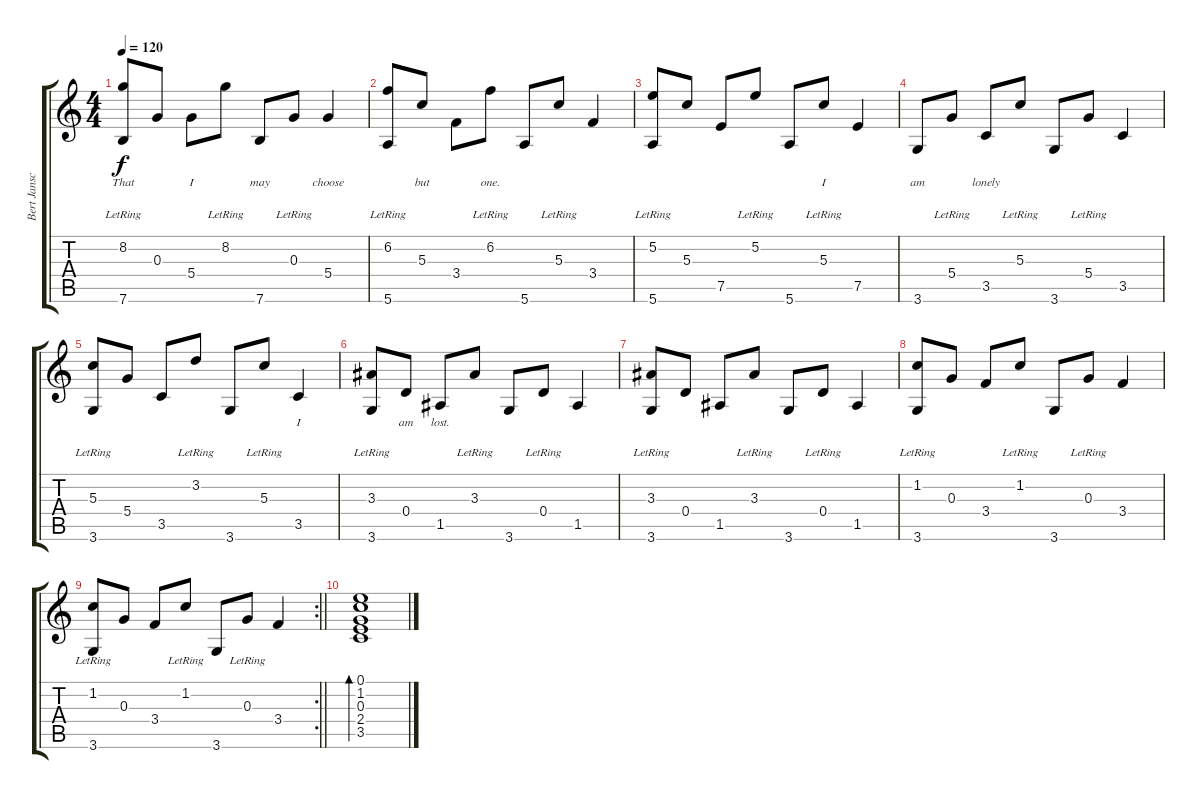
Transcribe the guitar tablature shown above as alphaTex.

\track ("Bert Jansch" "Bert Jansc") {instrument acousticguitarnylon}
\staff {score tabs}
\tuning (E4 B3 G3 D3 A2 E2) {hide}
\ts (4 4)
\tempo 120
\clef g2
\ks c
(8.2{lr} 7.6).8{lyrics (0 "That") lyrics (1 "") lyrics (2 "") lyrics (3 "") lyrics (4 "") dy f} 0.3.8{lyrics (0 "") lyrics (1 "") lyrics (2 "") lyrics (3 "") lyrics (4 "")} 5.4.8{lyrics (0 "I") lyrics (1 "") lyrics (2 "") lyrics (3 "") lyrics (4 "")} 8.2{lr}.8{lyrics (0 "") lyrics (1 "") lyrics (2 "") lyrics (3 "") lyrics (4 "")} 7.6.8{lyrics (0 "may") lyrics (1 "") lyrics (2 "") lyrics (3 "") lyrics (4 "")} 0.3{lr}.8{lyrics (0 "") lyrics (1 "") lyrics (2 "") lyrics (3 "") lyrics (4 "")} 5.4.4{lyrics (0 "choose") lyrics (1 "") lyrics (2 "") lyrics (3 "") lyrics (4 "")} |
(6.2{lr} 5.6).8{lyrics (0 "") lyrics (1 "") lyrics (2 "") lyrics (3 "") lyrics (4 "")} 5.3.8{lyrics (0 "but") lyrics (1 "") lyrics (2 "") lyrics (3 "") lyrics (4 "")} 3.4.8{lyrics (0 "") lyrics (1 "") lyrics (2 "") lyrics (3 "") lyrics (4 "")} 6.2{lr}.8{lyrics (0 "one.") lyrics (1 "") lyrics (2 "") lyrics (3 "") lyrics (4 "")} 5.6.8{lyrics (0 "") lyrics (1 "") lyrics (2 "") lyrics (3 "") lyrics (4 "")} 5.3{lr}.8{lyrics (0 "") lyrics (1 "") lyrics (2 "") lyrics (3 "") lyrics (4 "")} 3.4.4{lyrics (0 "") lyrics (1 "") lyrics (2 "") lyrics (3 "") lyrics (4 "")} |
(5.2{lr} 5.6).8{lyrics (0 "") lyrics (1 "") lyrics (2 "") lyrics (3 "") lyrics (4 "")} 5.3.8{lyrics (0 "") lyrics (1 "") lyrics (2 "") lyrics (3 "") lyrics (4 "")} 7.5.8{lyrics (0 "") lyrics (1 "") lyrics (2 "") lyrics (3 "") lyrics (4 "")} 5.2{lr}.8{lyrics (0 "") lyrics (1 "") lyrics (2 "") lyrics (3 "") lyrics (4 "")} 5.6.8{lyrics (0 "") lyrics (1 "") lyrics (2 "") lyrics (3 "") lyrics (4 "")} 5.3{lr}.8{lyrics (0 "I") lyrics (1 "") lyrics (2 "") lyrics (3 "") lyrics (4 "")} 7.5.4{lyrics (0 "") lyrics (1 "") lyrics (2 "") lyrics (3 "") lyrics (4 "")} |
3.6.8{lyrics (0 "am") lyrics (1 "") lyrics (2 "") lyrics (3 "") lyrics (4 "")} 5.4{lr}.8{lyrics (0 "") lyrics (1 "") lyrics (2 "") lyrics (3 "") lyrics (4 "")} 3.5.8{lyrics (0 "lonely") lyrics (1 "") lyrics (2 "") lyrics (3 "") lyrics (4 "")} 5.3{lr}.8{lyrics (0 "") lyrics (1 "") lyrics (2 "") lyrics (3 "") lyrics (4 "")} 3.6.8{lyrics (0 "") lyrics (1 "") lyrics (2 "") lyrics (3 "") lyrics (4 "")} 5.4{lr}.8{lyrics (0 "") lyrics (1 "") lyrics (2 "") lyrics (3 "") lyrics (4 "")} 3.5.4{lyrics (0 "") lyrics (1 "") lyrics (2 "") lyrics (3 "") lyrics (4 "")} |
(5.3{lr} 3.6).8{lyrics (0 "") lyrics (1 "") lyrics (2 "") lyrics (3 "") lyrics (4 "")} 5.4.8{lyrics (0 "") lyrics (1 "") lyrics (2 "") lyrics (3 "") lyrics (4 "")} 3.5.8{lyrics (0 "") lyrics (1 "") lyrics (2 "") lyrics (3 "") lyrics (4 "")} 3.2{lr}.8{lyrics (0 "") lyrics (1 "") lyrics (2 "") lyrics (3 "") lyrics (4 "")} 3.6.8{lyrics (0 "") lyrics (1 "") lyrics (2 "") lyrics (3 "") lyrics (4 "")} 5.3{lr}.8{lyrics (0 "") lyrics (1 "") lyrics (2 "") lyrics (3 "") lyrics (4 "")} 3.5.4{lyrics (0 "I") lyrics (1 "") lyrics (2 "") lyrics (3 "") lyrics (4 "")} |
(3.3{lr} 3.6).8{lyrics (0 "") lyrics (1 "") lyrics (2 "") lyrics (3 "") lyrics (4 "")} 0.4.8{lyrics (0 "am") lyrics (1 "") lyrics (2 "") lyrics (3 "") lyrics (4 "")} 1.5.8{lyrics (0 "lost.") lyrics (1 "") lyrics (2 "") lyrics (3 "") lyrics (4 "")} 3.3{lr}.8 3.6.8 0.4{lr}.8 1.5.4 |
(3.3{lr} 3.6).8 0.4.8 1.5.8 3.3{lr}.8 3.6.8 0.4{lr}.8 1.5.4 |
(1.2{lr} 3.6).8 0.3.8 3.4.8 1.2{lr}.8 3.6.8 0.3{lr}.8 3.4.4 |
\rc 2
\barLineRight lightlight
(1.2{lr} 3.6).8 0.3.8 3.4.8 1.2{lr}.8 3.6.8 0.3{lr}.8 3.4.4 |
(0.1 1.2 0.3 2.4 3.5).1{bd 480}
